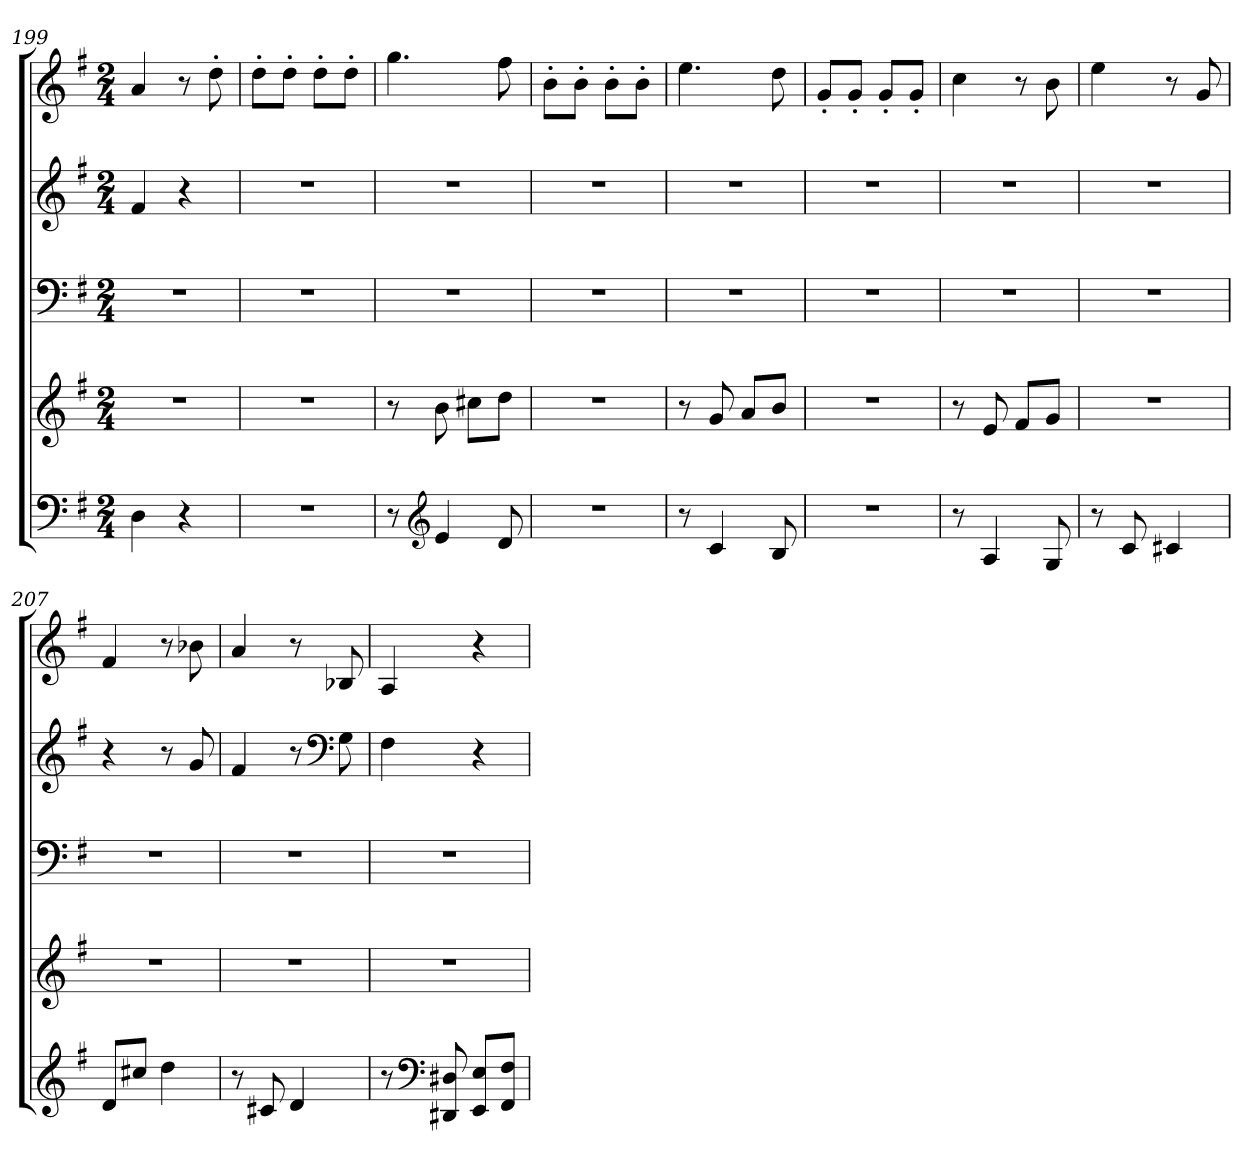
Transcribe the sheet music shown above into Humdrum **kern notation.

**kern	**kern	**kern	**kern	**kern
*part5	*part4	*part3	*part2	*part1
*staff5	*staff4	*staff3	*staff2	*staff1
*clefF4	*clefG2	*clefF4	*clefG2	*clefG2
*k[f#]	*k[f#]	*k[f#]	*k[f#]	*k[f#]
*M2/4	*M2/4	*M2/4	*M2/4	*M2/4
*MM127	*MM127	*MM127	*MM127	*MM127
=199	=199	=199	=199	=199
4D\	2r	2r	4f#/	4a/
*	*	*	*	*MM91
4r	.	.	4r	8r
*	*	*	*	*MM134
.	.	.	.	8dd'\
!!LO:PB:g=z
=200	=200	=200	=200	=200
2r	2r	2r	2r	8dd'\L
.	.	.	.	8dd'\J
.	.	.	.	8dd'\L
.	.	.	.	8dd'\J
=201	=201	=201	=201	=201
*	*	*	*	*MM134
8r	8r	2r	2r	4.gg\
*clefG2	*	*	*	*
4e/	8b\	.	.	.
.	8cc#X\L	.	.	.
8d/	8dd\J	.	.	8ff#\
=202	=202	=202	=202	=202
*	*	*	*	*MM134
2r	2r	2r	2r	8b'\L
.	.	.	.	8b'\J
.	.	.	.	8b'\L
.	.	.	.	8b'\J
=203	=203	=203	=203	=203
*	*	*	*	*MM134
8r	8r	2r	2r	4.ee\
4c/	8g/	.	.	.
.	8a/L	.	.	.
8B/	8b/J	.	.	8dd\
=204	=204	=204	=204	=204
*	*	*	*	*MM134
2r	2r	2r	2r	8g'/L
.	.	.	.	8g'/J
.	.	.	.	8g'/L
.	.	.	.	8g'/J
=205	=205	=205	=205	=205
*	*	*	*	*MM134
8r	8r	2r	2r	4cc\
4A/	8e/	.	.	.
.	8f#/L	.	.	8r
8G/	8g/J	.	.	8b\
=206	=206	=206	=206	=206
8r	2r	2r	2r	4ee\
8c/	.	.	.	.
4c#X/	.	.	.	8r
.	.	.	.	8g/
!!LO:LB:g=z
=207	=207	=207	=207	=207
8d/L	2r	2r	4r	4f#/
8cc#X/J	.	.	.	.
4dd\	.	.	8r	8r
.	.	.	8g/	8b-X\
=208	=208	=208	=208	=208
8r	2r	2r	4f#/	4a/
8c#X/	.	.	.	.
4d/	.	.	8r	8r
*	*	*	*clefF4	*
.	.	.	8G\	8B-X/
=209	=209	=209	=209	=209
*	*	*	*	*MM129
8r	2r	2r	4F#\	4A/
*clefF4	*	*	*	*
8DD#X/ 8D#X/	.	.	.	.
8EE/ 8E/L	.	.	4r	4r
8FF#/ 8F#/J	.	.	.	.
=	=	=	=	=
*-	*-	*-	*-	*-
